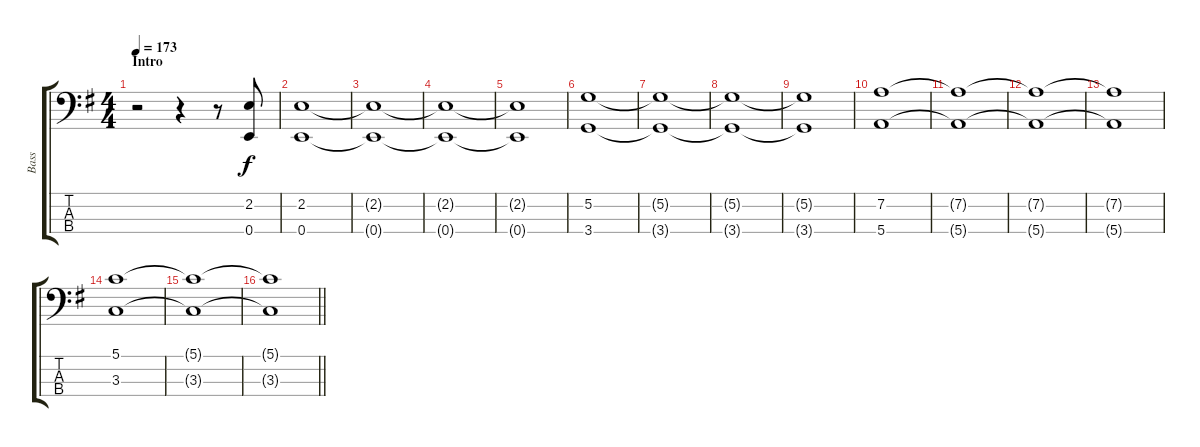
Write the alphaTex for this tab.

\track ("Bass" "Bass") {instrument electricbassfinger}
\staff {score tabs}
\tuning (G2 D2 A1 E1) {hide}
\ts (4 4)
\section ("" "Intro")
\tempo 173
\clef f4
\ks g
r.2{dy f instrument electricbassfinger} r.4 r.8 (2.2 0.4).8 |
(2.2 0.4).1 |
(2.2{t} 0.4{t}).1 |
(2.2{t} 0.4{t}).1 |
(2.2{t} 0.4{t}).1 |
(5.2 3.4).1 |
(5.2{t} 3.4{t}).1 |
(5.2{t} 3.4{t}).1 |
(5.2{t} 3.4{t}).1 |
(7.2 5.4).1 |
(7.2{t} 5.4{t}).1 |
(7.2{t} 5.4{t}).1 |
(7.2{t} 5.4{t}).1 |
(5.1 3.3).1 |
(5.1{t} 3.3{t}).1 |
\barLineRight lightlight
(5.1{t} 3.3{t}).1
